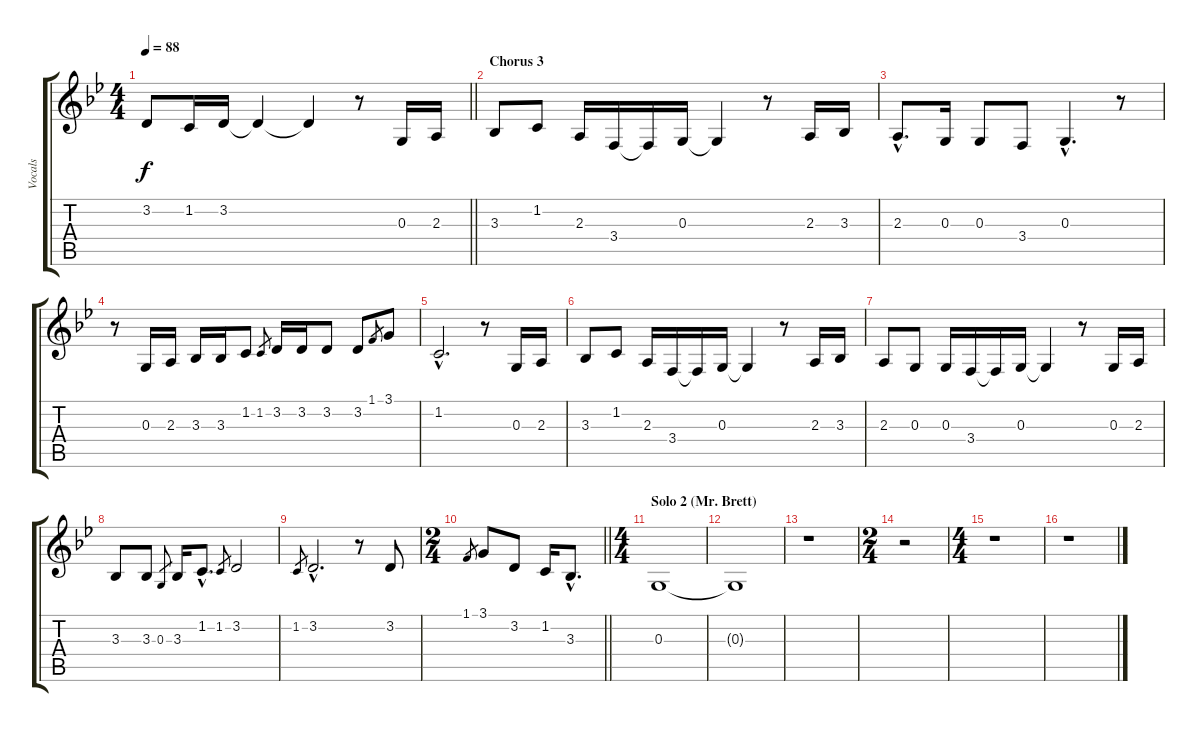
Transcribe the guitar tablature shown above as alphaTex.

\track ("Vocals" "Vocals") {instrument bassoon}
\staff {score tabs}
\tuning (E4 B3 G3 D3 A2 E2) {hide}
\ts (4 4)
\tempo 88
\clef g2
\barLineRight lightlight
\ks gminor
3.2.8{dy f} 1.2.16 3.2.16 3.2{t}.4 3.2{t}.4 r.8 0.3.16 2.3.16 |
\section ("" "Chorus 3")
3.3.8 1.2.8 2.3.16 3.4.16 3.4{t}.16 0.3.16 0.3{t}.4 r.8 2.3.16 3.3.16 |
2.3{hac}.8{d} 0.3.16 0.3.8 3.4.8 0.3{hac}.4{d} r.8 |
r.8 0.3.16 2.3.16 3.3.16 3.3.16 1.2.8 1.2.8{gr} 3.2.16 3.2.16 3.2.8 3.2.8 1.1.8{gr} 3.1.8 |
1.2{hac}.2{d} r.8 0.3.16 2.3.16 |
3.3.8 1.2.8 2.3.16 3.4.16 3.4{t}.16 0.3.16 0.3{t}.4 r.8 2.3.16 3.3.16 |
2.3.8 0.3.8 0.3.16 3.4.16 3.4{t}.16 0.3.16 0.3{t}.4 r.8 0.3.16 2.3.16 |
3.3.8 3.3.8 0.3.8{gr} 3.3.16 1.2{hac}.8{d} 1.2.8{gr} 3.2.2 |
1.2.8{gr} 3.2{hac}.2{d} r.8 3.2.8 |
\ts (2 4)
\barLineRight lightlight
1.1.8{gr} 3.1.8 3.2.8 1.2.16 3.3{hac}.8{d} |
\ts (4 4)
\section ("" "Solo 2 (Mr. Brett)")
0.3.1 |
0.3{t}.1 |
r.1 |
\ts (2 4)
r.2 |
\ts (4 4)
r.1 |
r.1
